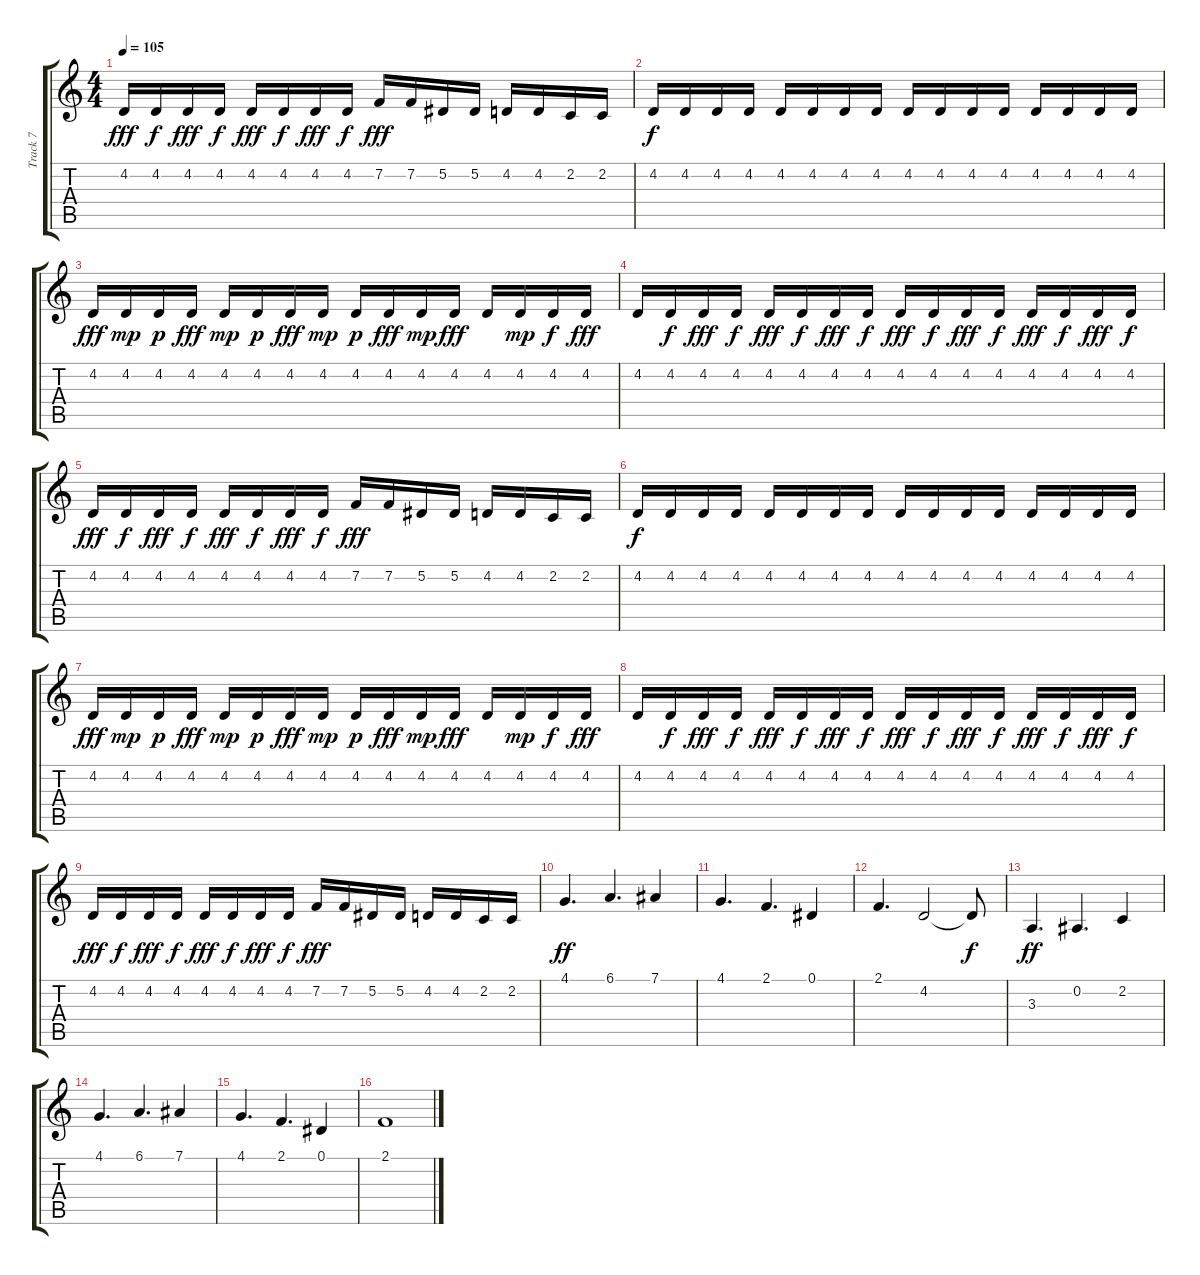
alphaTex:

\track ("Track 7" "Track 7") {instrument violin}
\staff {score tabs}
\tuning (Eb4 Bb3 Gb3 Db3 Ab2 Eb2) {hide}
\ts (4 4)
\tempo 105
\clef g2
\ks c
4.2.16{dy fff} 4.2.16{dy f} 4.2.16{dy fff} 4.2.16{dy f} 4.2.16{dy fff} 4.2.16{dy f} 4.2.16{dy fff} 4.2.16{dy f} 7.2.16{dy fff} 7.2.16 5.2.16 5.2.16 4.2.16 4.2.16 2.2.16 2.2.16 |
4.2.16{dy f} 4.2.16 4.2.16 4.2.16 4.2.16 4.2.16 4.2.16 4.2.16 4.2.16 4.2.16 4.2.16 4.2.16 4.2.16 4.2.16 4.2.16 4.2.16 |
4.2.16{dy fff} 4.2.16{dy mp} 4.2.16{dy p} 4.2.16{dy fff} 4.2.16{dy mp} 4.2.16{dy p} 4.2.16{dy fff} 4.2.16{dy mp} 4.2.16{dy p} 4.2.16{dy fff} 4.2.16{dy mp} 4.2.16{dy fff} 4.2.16 4.2.16{dy mp} 4.2.16{dy f} 4.2.16{dy fff} |
4.2.16 4.2.16{dy f} 4.2.16{dy fff} 4.2.16{dy f} 4.2.16{dy fff} 4.2.16{dy f} 4.2.16{dy fff} 4.2.16{dy f} 4.2.16{dy fff} 4.2.16{dy f} 4.2.16{dy fff} 4.2.16{dy f} 4.2.16{dy fff} 4.2.16{dy f} 4.2.16{dy fff} 4.2.16{dy f} |
4.2.16{dy fff} 4.2.16{dy f} 4.2.16{dy fff} 4.2.16{dy f} 4.2.16{dy fff} 4.2.16{dy f} 4.2.16{dy fff} 4.2.16{dy f} 7.2.16{dy fff} 7.2.16 5.2.16 5.2.16 4.2.16 4.2.16 2.2.16 2.2.16 |
4.2.16{dy f} 4.2.16 4.2.16 4.2.16 4.2.16 4.2.16 4.2.16 4.2.16 4.2.16 4.2.16 4.2.16 4.2.16 4.2.16 4.2.16 4.2.16 4.2.16 |
4.2.16{dy fff} 4.2.16{dy mp} 4.2.16{dy p} 4.2.16{dy fff} 4.2.16{dy mp} 4.2.16{dy p} 4.2.16{dy fff} 4.2.16{dy mp} 4.2.16{dy p} 4.2.16{dy fff} 4.2.16{dy mp} 4.2.16{dy fff} 4.2.16 4.2.16{dy mp} 4.2.16{dy f} 4.2.16{dy fff} |
4.2.16 4.2.16{dy f} 4.2.16{dy fff} 4.2.16{dy f} 4.2.16{dy fff} 4.2.16{dy f} 4.2.16{dy fff} 4.2.16{dy f} 4.2.16{dy fff} 4.2.16{dy f} 4.2.16{dy fff} 4.2.16{dy f} 4.2.16{dy fff} 4.2.16{dy f} 4.2.16{dy fff} 4.2.16{dy f} |
4.2.16{dy fff} 4.2.16{dy f} 4.2.16{dy fff} 4.2.16{dy f} 4.2.16{dy fff} 4.2.16{dy f} 4.2.16{dy fff} 4.2.16{dy f} 7.2.16{dy fff} 7.2.16 5.2.16 5.2.16 4.2.16 4.2.16 2.2.16 2.2.16 |
4.1.4{d dy ff} 6.1.4{d} 7.1.4 |
4.1.4{d} 2.1.4{d} 0.1.4 |
2.1.4{d} 4.2.2 4.2{t}.8{dy f} |
3.3.4{d dy ff} 0.2.4{d} 2.2.4 |
4.1.4{d} 6.1.4{d} 7.1.4 |
4.1.4{d} 2.1.4{d} 0.1.4 |
2.1.1
